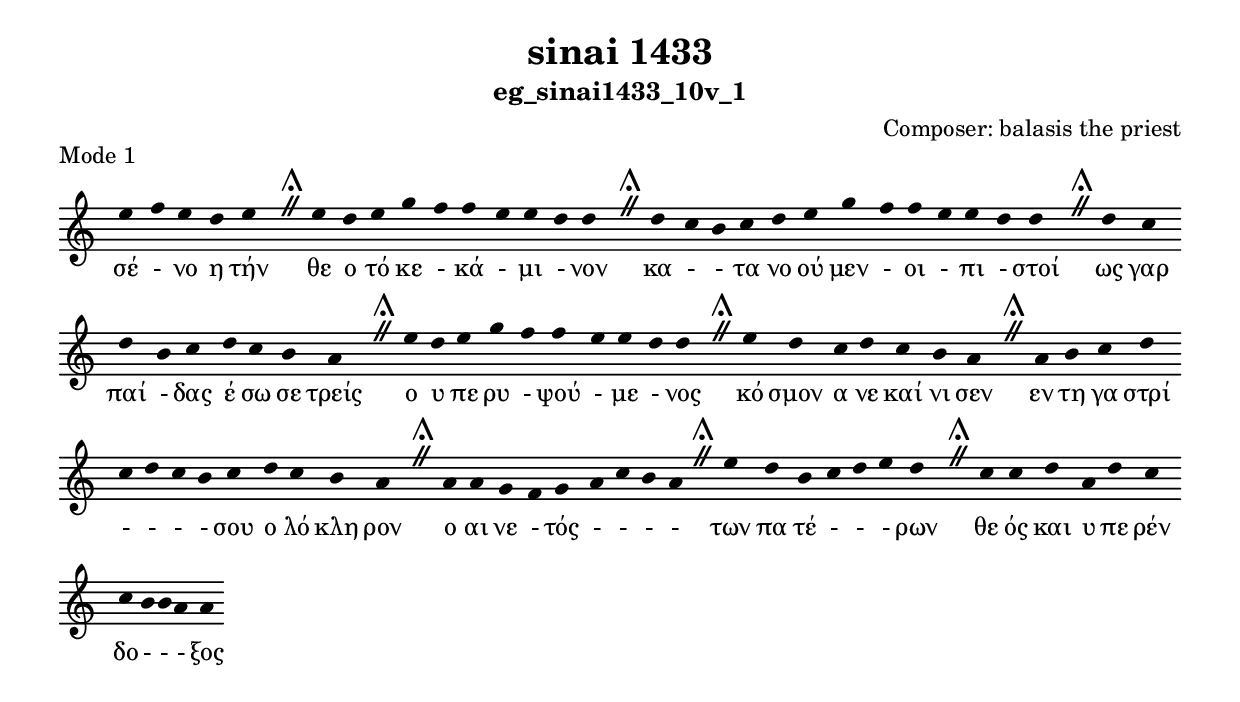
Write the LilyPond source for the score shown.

\include "gregorian.ly"

	\header {
 	  title = "sinai 1433"
	  subtitle = "eg_sinai1433_10v_1"
	  composer = "Composer: balasis the priest"
	  piece = "Mode 1"
	}

	chant = {
	  e''4 f''4 e''4 d''4 e''4 \divisioMaior
 e''4 d''4 e''4 g''4 f''4 f''4 e''4 e''4 d''4 d''4 \divisioMaior
 d''4 c''4 b'4 c''4 d''4 e''4 g''4 f''4 f''4 e''4 e''4 d''4 d''4 \divisioMaior
 d''4 c''4 d''4 b'4 c''4 d''4 c''4 b'4 a'4 \divisioMaior
 e''4 d''4 e''4 g''4 f''4 f''4 e''4 e''4 d''4 d''4 \divisioMaior
 e''4 d''4 c''4 d''4 c''4 b'4 a'4 \divisioMaior
 a'4 b'4 c''4 d''4 c''4 d''4 c''4 b'4 c''4 d''4 c''4 b'4 a'4 \divisioMaior
 a'4 a'4 g'4 f'4 g'4 a'4 c''4 b'4 a'4 \divisioMaior
 e''4 d''4 b'4 c''4 d''4 e''4 d''4 \divisioMaior
 c''4 c''4 d''4 a'4 d''4 c''4 c''4 b'4 b'4 a'4 a'4\finalis
	}

	verba = \lyricmode {σέ - νο η τήν 
θε ο τό κε - κά - μι - νον 
κα -  - τα νο ού μεν - οι - πι - στοί 
ως γαρ παί - δας έ σω σε τρείς 
ο υ πε ρυ - ψού - με - νος 
κό σμον α νε καί νι σεν 
εν τη γα στρί -  -  -  - σου ο λό κλη ρον 
ο αι νε - τός -  -  -  - 
των πα τέ -  -  - ρων 
θε ός και υ πε ρέν δο -  -  - ξος 
	}


	\score {
	  \new Staff <<
	  \new Voice = "melody" \chant
	  \new Lyrics = "one" \lyricsto melody \verba
	  >>
	  \layout {
	    \context {
	      \Staff
	      \remove "Time_signature_engraver"
	      \remove "Bar_engraver"
	    }
	    \context {
	      \Voice
	      \remove "Stem_engraver"
	    }
	  }
	}